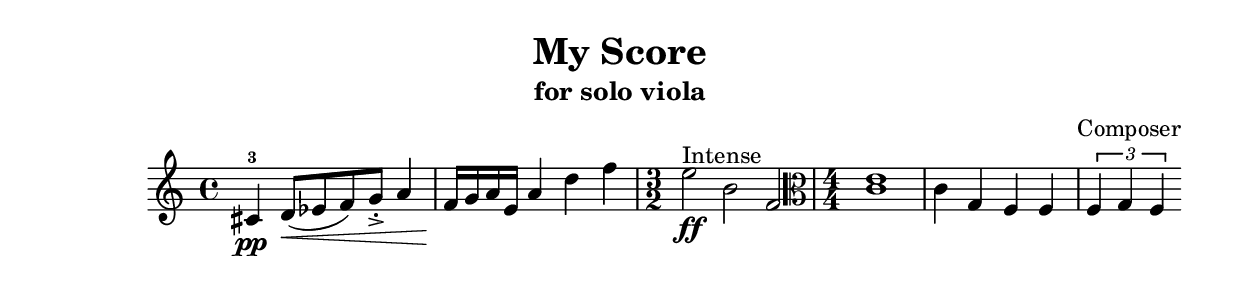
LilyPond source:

\version "2.18.2"

\header {
  title = "My Score"
  composer = "Composer"
  subtitle = "for solo viola"
}

\language "english"

ives = { c4 g f f }

\relative c'
{
  cs4\pp-3 d8\<([ ef f) g->-.] a4 | %m1
  f16\! g a e a4 d f | %m2
  \time 3/2
  e2\ff^"Intense" b f  | %m3
  \clef alto
  \numericTimeSignature \time 4/4
  <c e>1 | %m4
  \ives
  \tuplet 3/2 { f4 g f}
}
